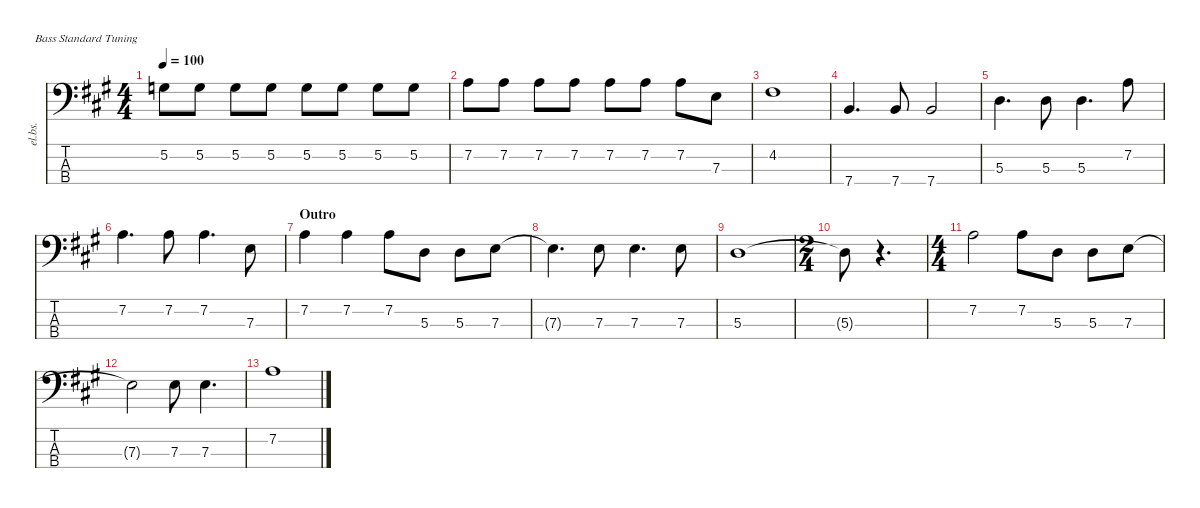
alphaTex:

\defaultSystemsLayout 4
\hideDynamics
\bracketExtendMode nobrackets
\track ("Bass" "el.bs.") {instrument electricbasspick}
\staff {score tabs}
\tuning (G2 D2 A1 E1)
\ts (4 4)
\tempo 100
\clef f4
\ks a
5.2{acc forcenatural}.8{dy f} 5.2{acc forcenatural}.8 5.2{acc forcenatural}.8 5.2{acc forcenatural}.8 5.2{acc forcenatural}.8 5.2{acc forcenatural}.8 5.2{acc forcenatural}.8 5.2{acc forcenatural}.8 |
7.2{acc forcenatural}.8 7.2{acc forcenatural}.8 7.2{acc forcenatural}.8 7.2{acc forcenatural}.8 7.2{acc forcenatural}.8 7.2{acc forcenatural}.8 7.2{acc forcenatural}.8 7.3{acc forcenatural}.8 |
4.2{acc #}.1 |
7.4{acc forcenatural}.4{d} 7.4{acc forcenatural}.8 7.4{acc forcenatural}.2 |
5.3{acc forcenatural}.4{d} 5.3{acc forcenatural}.8 5.3{acc forcenatural}.4{d} 7.2{acc forcenatural}.8 |
7.2{acc forcenatural}.4{d} 7.2{acc forcenatural}.8 7.2{acc forcenatural}.4{d} 7.3{acc forcenatural}.8 |
\section ("" "Outro")
7.2{acc forcenatural}.4 7.2{acc forcenatural}.4 7.2{acc forcenatural}.8 5.3{acc forcenatural}.8 5.3{acc forcenatural}.8 7.3{acc forcenatural}.8 |
7.3{t acc forcenatural}.4{d} 7.3{acc forcenatural}.8 7.3{acc forcenatural}.4{d} 7.3{acc forcenatural}.8 |
5.3{acc forcenatural}.1 |
\ts (2 4)
5.3{t acc forcenatural}.8 r.4{d} |
\ts (4 4)
7.2{acc forcenatural}.2 7.2{acc forcenatural}.8 5.3{acc forcenatural}.8 5.3{acc forcenatural}.8 7.3{acc forcenatural}.8 |
7.3{t acc forcenatural}.2 7.3{acc forcenatural}.8 7.3{acc forcenatural}.4{d} |
7.2{acc forcenatural}.1
